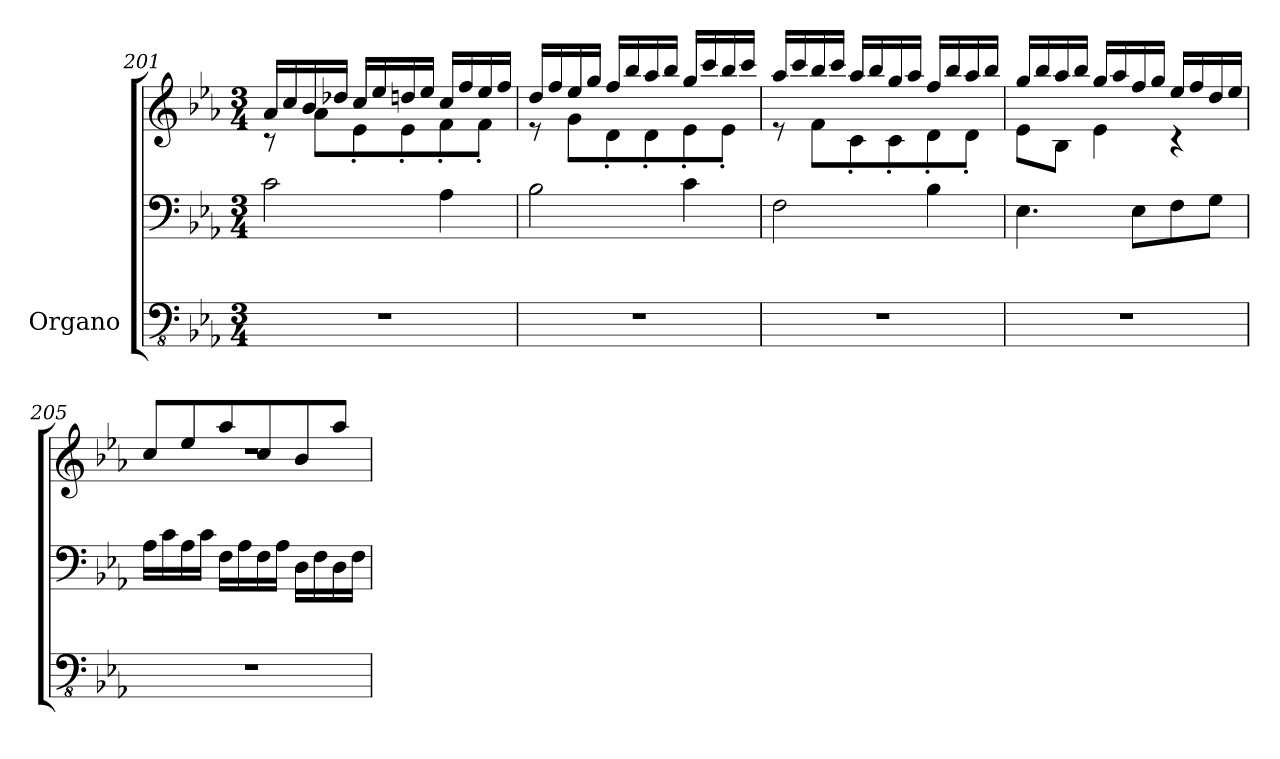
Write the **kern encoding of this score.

**kern	**kern	**kern
*part1	*part1	*part1
*staff3	*staff2	*staff1
*I"Organo	*	*
*clefFv4	*clefF4	*clefG2
*k[b-e-a-]	*k[b-e-a-]	*k[b-e-a-]
*M3/4	*M3/4	*M3/4
=201	=201	=201
*	*	*^
2.r	2c\	16a-/LL	8r
.	.	16cc/	.
.	.	16b-/	8a-\L
.	.	16dd-X/JJ	.
.	.	16cc/LL	8e-'\
.	.	16ee-/	.
.	.	16ddn/	8e-'\
.	.	16ee-/JJ	.
.	4A-\	16cc/LL	8f'\
.	.	16ff/	.
.	.	16ee-/	8f'\J
.	.	16ff/JJ	.
=202	=202	=202	=202
2.r	2B-\	16dd/LL	8r
.	.	16ff/	.
.	.	16ee-/	8g\L
.	.	16gg/JJ	.
.	.	16ff/LL	8d'\
.	.	16bb-/	.
.	.	16aa-/	8d'\
.	.	16bb-/JJ	.
.	4c\	16gg/LL	8e-'\
.	.	16ccc/	.
.	.	16bb-/	8e-'\J
.	.	16ccc/JJ	.
!!LO:LB:g=z	!!
=203	=203	=203	=203
2.r	2F\	16aa-/LL	8r
.	.	16ccc/	.
.	.	16bb-/	8f\L
.	.	16ccc/JJ	.
.	.	16aa-/LL	8c'\
.	.	16bb-/	.
.	.	16gg/	8c'\
.	.	16aa-/JJ	.
.	4B-\	16ff/LL	8d'\
.	.	16bb-/	.
.	.	16aa-/	8d'\J
.	.	16bb-/JJ	.
=204	=204	=204	=204
2.r	4.E-\	16gg/LL	8e-\L
.	.	16bb-/	.
.	.	16aa-/	8B-\J
.	.	16bb-/JJ	.
.	.	16gg/LL	4e-\
.	.	16aa-/	.
.	8E-\L	16ff/	.
.	.	16gg/JJ	.
.	8F\	16ee-/LL	4r
.	.	16ff/	.
.	8G\J	16dd/	.
.	.	16ee-/JJ	.
=205	=205	=205	=205
2.r	16A-\LL	8cc/L	2.rdd
.	16c\	.	.
.	16A-\	8ee-/	.
.	16c\JJ	.	.
.	16F\LL	8aa-/	.
.	16A-\	.	.
.	16F\	8cc/	.
.	16A-\JJ	.	.
.	16D\LL	8b-/	.
.	16F\	.	.
.	16D\	8aa-/J	.
.	16F\JJ	.	.
*	*	*v	*v
=	=	=
*-	*-	*-
